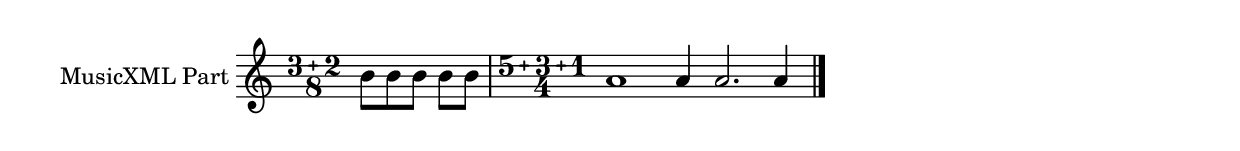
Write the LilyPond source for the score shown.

\version "2.17.95"
% transformed with musicxml2ly.xsl v0.1.15-2 (08.11.2013)
\header {
}
        
\paper {
}
            
\layout {
  indent = 3.0\cm
%  short-indent = 0.5\cm
}
        
\score {
  <<
    \new Staff = "PartP1Staff1" <<
      \set Staff.instrumentName = #"MusicXML Part"
      \new Voice = "PartP1Staff1Voice1" {
        \key c\major
        \compoundMeter #'((3 2 8))
        \clef treble
        b'8 b'8 b'8 b'8 b'8 |%1
        \compoundMeter #'((5 3 1 4))
        a'1 a'4 a'2. a'4 |%2
        \bar "|."
      }
    >>
  >>            
}